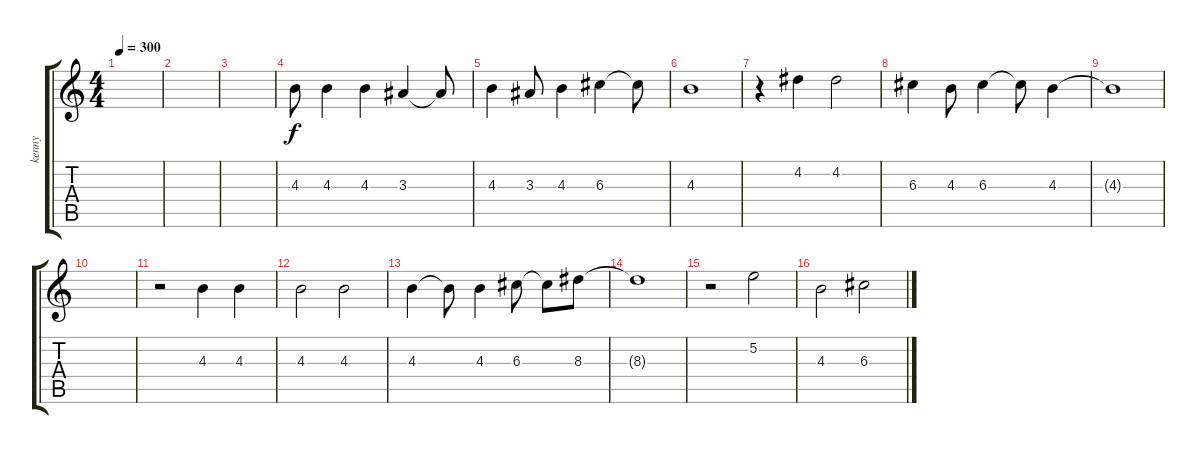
\track ("kenny" "kenny") {instrument electricguitarjazz}
\staff {score tabs}
\tuning (E4 B3 G3 D3 A2 E2) {hide}
\ts (4 4)
\tempo 300
\clef g2
\ks c
|
|
|
4.3.8 4.3.4 4.3.4 3.3.4 3.3{t}.8 |
4.3.4 3.3.8 4.3.4 6.3.4 6.3{t}.8 |
4.3.1 |
r.4 4.2.4 4.2.2 |
6.3.4 4.3.8 6.3.4 6.3{t}.8 4.3.4 |
4.3{t}.1 |
|
r.2 4.3.4 4.3.4 |
4.3.2 4.3.2 |
4.3.4 4.3{t}.8 4.3.4 6.3.8 6.3{t}.8 8.3.8 |
8.3{t}.1 |
r.2 5.2.2 |
4.3.2 6.3.2
